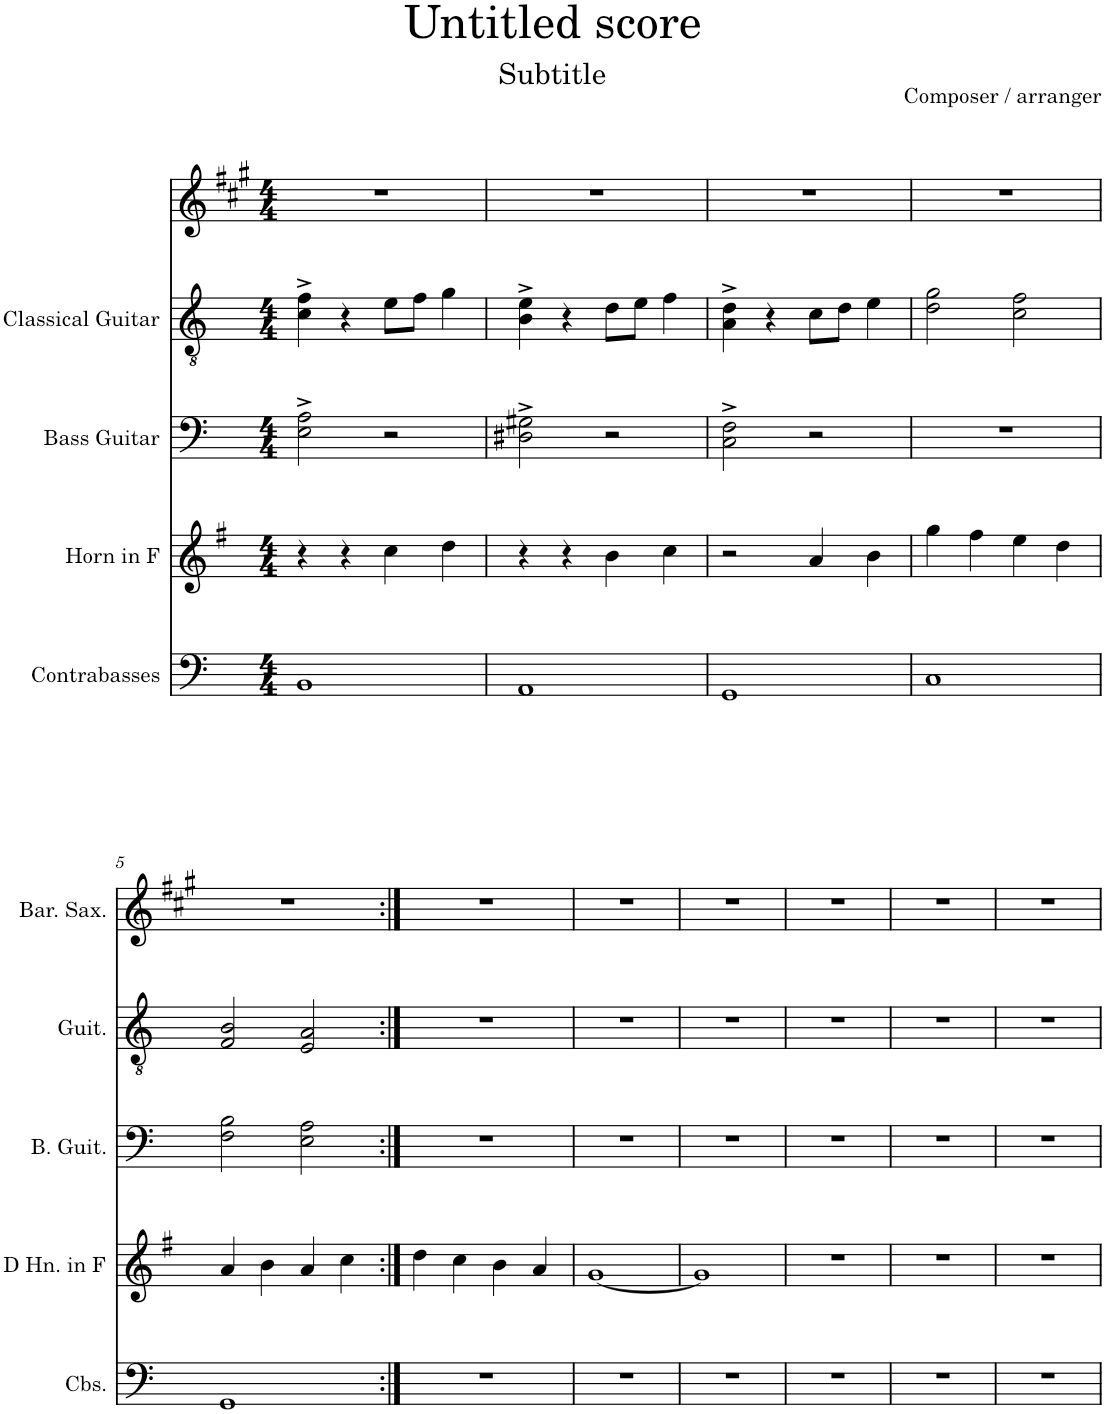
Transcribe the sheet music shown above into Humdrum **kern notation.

**kern	**kern	**kern	**kern	**kern
*part5	*part4	*part3	*part2	*part1
*staff5	*staff4	*staff3	*staff2	*staff1
*I"Contrabasses	*I"Horn in F	*I"Bass Guitar	*I"Classical Guitar	*I"Baritone Saxophone
*I'Cbs.	*	*I'B. Guit.	*I'Guit.	*I'Bar. Sax.
*clefF4	*clefG2	*clefF4	*clefGv2	*clefG2
*Trd7c12	*Trd4c7	*Trd7c12	*	*Trd12c21
*k[]	*k[f#]	*k[]	*k[]	*k[f#c#g#]
*M4/4	*M4/4	*M4/4	*M4/4	*M4/4
=1	=1	=1	=1	=1
1BB	4r	2E\^ 2A\^	4c\^ 4f\^	1r
.	4r	.	4r	.
.	4cc\	2r	8e\L	.
.	.	.	8f\J	.
.	4dd\	.	4g\	.
=2	=2	=2	=2	=2
1AA	4r	2D#X\^ 2G#X\^	4B\^ 4e\^	1r
.	4r	.	4r	.
.	4b\	2r	8d\L	.
.	.	.	8e\J	.
.	4cc\	.	4f\	.
=3	=3	=3	=3	=3
1GG	2r	2C\^ 2F\^	4A\^ 4d\^	1r
.	.	.	4r	.
.	4a/	2r	8c\L	.
.	.	.	8d\J	.
.	4b\	.	4e\	.
=4	=4	=4	=4	=4
1C	4gg\	1r	2d\ 2g\	1r
.	4ff#\	.	.	.
.	4ee\	.	2c\ 2f\	.
.	4dd\	.	.	.
!!LO:LB:g=z
=5	=5	=5	=5	=5
1GG	4a/	2F\ 2B\	2F/ 2B/	1r
.	4b\	.	.	.
.	4a/	2E\ 2A\	2E/ 2A/	.
.	4cc\	.	.	.
=6:|!	=6:|!	=6:|!	=6:|!	=6:|!
1r	4dd\	1r	1r	1r
.	4cc\	.	.	.
.	4b\	.	.	.
.	4a/	.	.	.
=7	=7	=7	=7	=7
1r	[1g	1r	1r	1r
=8	=8	=8	=8	=8
1r	1g]	1r	1r	1r
=9	=9	=9	=9	=9
1r	1r	1r	1r	1r
=10	=10	=10	=10	=10
1r	1r	1r	1r	1r
=11	=11	=11	=11	=11
1r	1r	1r	1r	1r
=	=	=	=	=
*-	*-	*-	*-	*-
